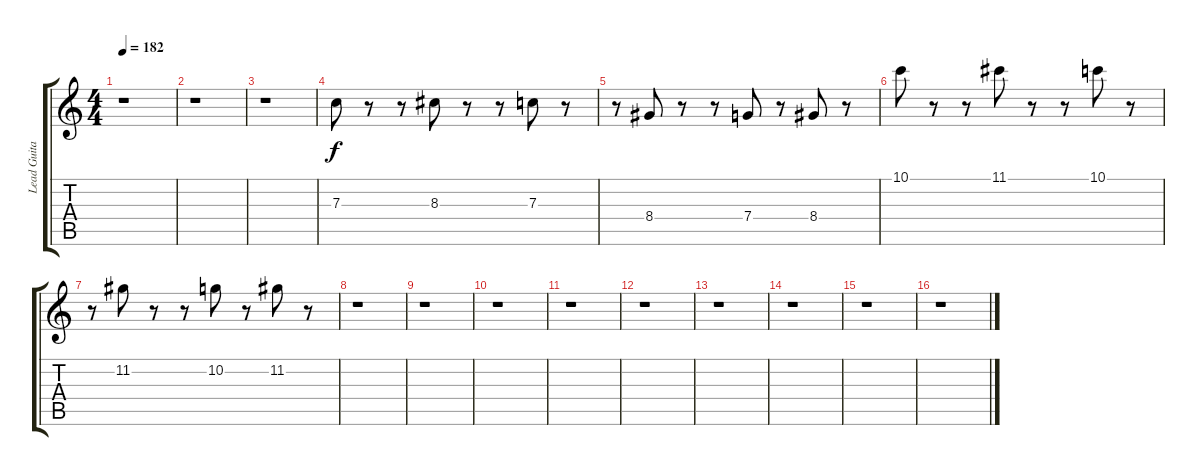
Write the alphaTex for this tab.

\track ("Lead Guitar" "Lead Guita") {instrument overdrivenguitar}
\staff {score tabs}
\tuning (D4 A3 F3 C3 G2 C2) {hide}
\ts (4 4)
\tempo 182
\clef g2
\ks c
r.1{dy f} |
r.1 |
r.1 |
7.3.8 r.8 r.8 8.3.8 r.8 r.8 7.3.8 r.8 |
r.8 8.4.8 r.8 r.8 7.4.8 r.8 8.4.8 r.8 |
10.1.8 r.8 r.8 11.1.8 r.8 r.8 10.1.8 r.8 |
r.8 11.2.8 r.8 r.8 10.2.8 r.8 11.2.8 r.8 |
r.1 |
r.1 |
r.1 |
r.1 |
r.1 |
r.1 |
r.1 |
r.1 |
r.1
